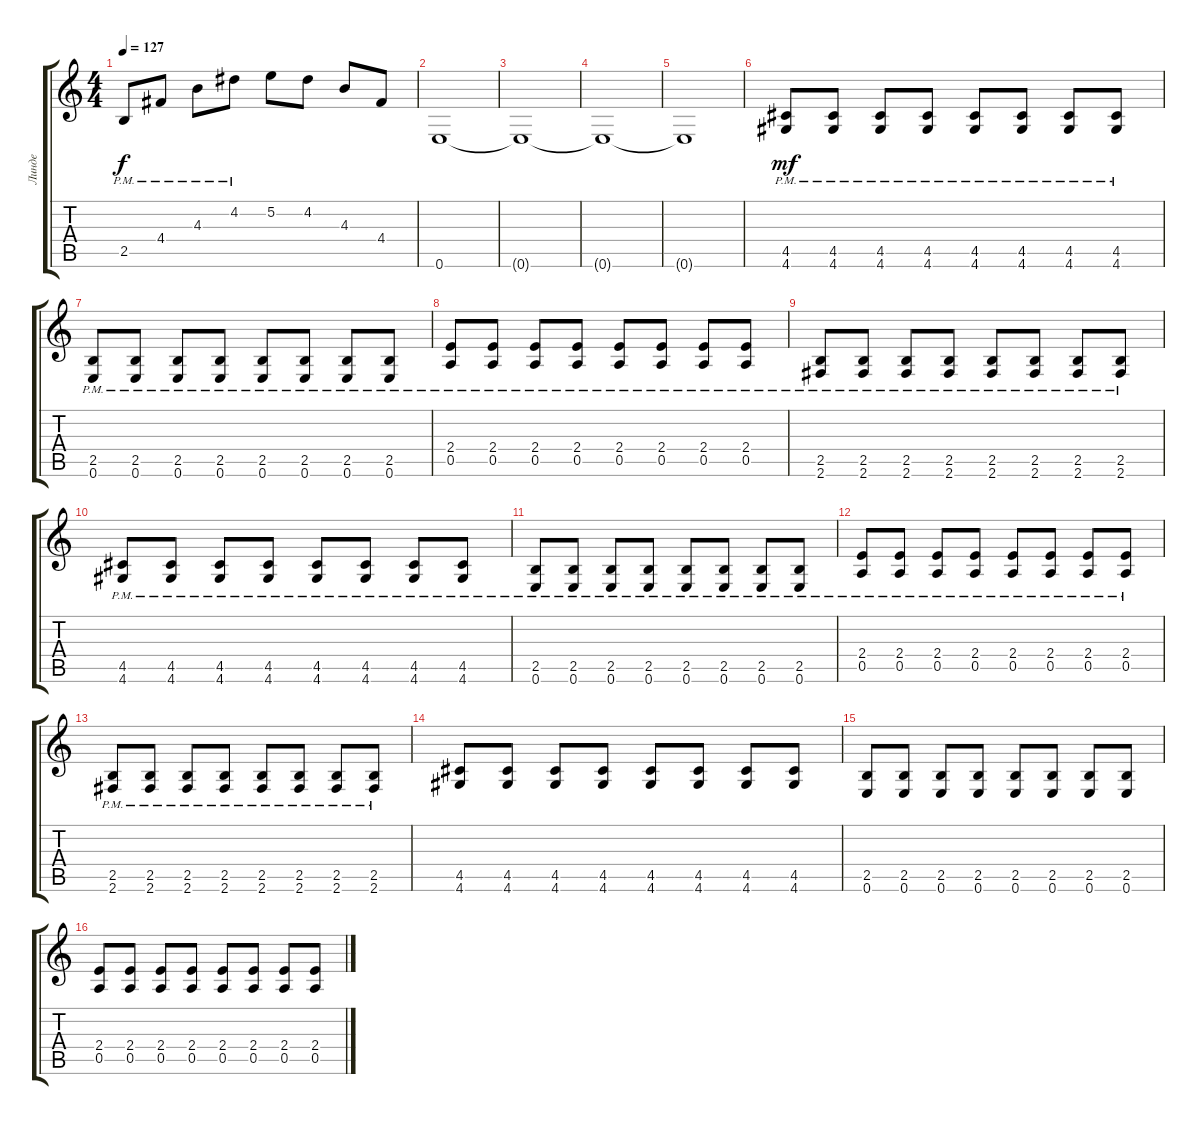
\track ("Линде" "Линде") {instrument distortionguitar}
\staff {score tabs}
\tuning (E4 B3 G3 D3 A2 E2) {hide}
\ts (4 4)
\tempo 127
\clef g2
\ks c
2.5{pm}.8{dy f} 4.4{pm}.8 4.3{pm}.8 4.2{pm}.8 5.2.8 4.2.8 4.3.8 4.4.8 |
0.6.1{volume 0} |
0.6{t}.1 |
0.6{t}.1 |
0.6{t}.1 |
(4.5{pm} 4.6{pm}).8{dy mf volume 16} (4.5{pm} 4.6{pm}).8 (4.5{pm} 4.6{pm}).8 (4.5{pm} 4.6{pm}).8 (4.5{pm} 4.6{pm}).8 (4.5{pm} 4.6{pm}).8 (4.5{pm} 4.6{pm}).8 (4.5{pm} 4.6{pm}).8 |
(2.5{pm} 0.6{pm}).8 (2.5{pm} 0.6{pm}).8 (2.5{pm} 0.6{pm}).8 (2.5{pm} 0.6{pm}).8 (2.5{pm} 0.6{pm}).8 (2.5{pm} 0.6{pm}).8 (2.5{pm} 0.6{pm}).8 (2.5{pm} 0.6{pm}).8 |
(2.4{pm} 0.5{pm}).8 (2.4{pm} 0.5{pm}).8 (2.4{pm} 0.5{pm}).8 (2.4{pm} 0.5{pm}).8 (2.4{pm} 0.5{pm}).8 (2.4{pm} 0.5{pm}).8 (2.4{pm} 0.5{pm}).8 (2.4{pm} 0.5{pm}).8 |
(2.5{pm} 2.6{pm}).8 (2.5{pm} 2.6{pm}).8 (2.5{pm} 2.6{pm}).8 (2.5{pm} 2.6{pm}).8 (2.5{pm} 2.6{pm}).8 (2.5{pm} 2.6{pm}).8 (2.5{pm} 2.6{pm}).8 (2.5{pm} 2.6{pm}).8 |
(4.5{pm} 4.6{pm}).8 (4.5{pm} 4.6{pm}).8 (4.5{pm} 4.6{pm}).8 (4.5{pm} 4.6{pm}).8 (4.5{pm} 4.6{pm}).8 (4.5{pm} 4.6{pm}).8 (4.5{pm} 4.6{pm}).8 (4.5{pm} 4.6{pm}).8 |
(2.5{pm} 0.6{pm}).8 (2.5{pm} 0.6{pm}).8 (2.5{pm} 0.6{pm}).8 (2.5{pm} 0.6{pm}).8 (2.5{pm} 0.6{pm}).8 (2.5{pm} 0.6{pm}).8 (2.5{pm} 0.6{pm}).8 (2.5{pm} 0.6{pm}).8 |
(2.4{pm} 0.5{pm}).8 (2.4{pm} 0.5{pm}).8 (2.4{pm} 0.5{pm}).8 (2.4{pm} 0.5{pm}).8 (2.4{pm} 0.5{pm}).8 (2.4{pm} 0.5{pm}).8 (2.4{pm} 0.5{pm}).8 (2.4{pm} 0.5{pm}).8 |
(2.5{pm} 2.6{pm}).8 (2.5{pm} 2.6{pm}).8 (2.5{pm} 2.6{pm}).8 (2.5{pm} 2.6{pm}).8 (2.5{pm} 2.6{pm}).8 (2.5{pm} 2.6{pm}).8 (2.5{pm} 2.6{pm}).8 (2.5{pm} 2.6{pm}).8 |
(4.5 4.6).8 (4.5 4.6).8 (4.5 4.6).8 (4.5 4.6).8 (4.5 4.6).8 (4.5 4.6).8 (4.5 4.6).8 (4.5 4.6).8 |
(2.5 0.6).8 (2.5 0.6).8 (2.5 0.6).8 (2.5 0.6).8 (2.5 0.6).8 (2.5 0.6).8 (2.5 0.6).8 (2.5 0.6).8 |
(2.4 0.5).8 (2.4 0.5).8 (2.4 0.5).8 (2.4 0.5).8 (2.4 0.5).8 (2.4 0.5).8 (2.4 0.5).8 (2.4 0.5).8
